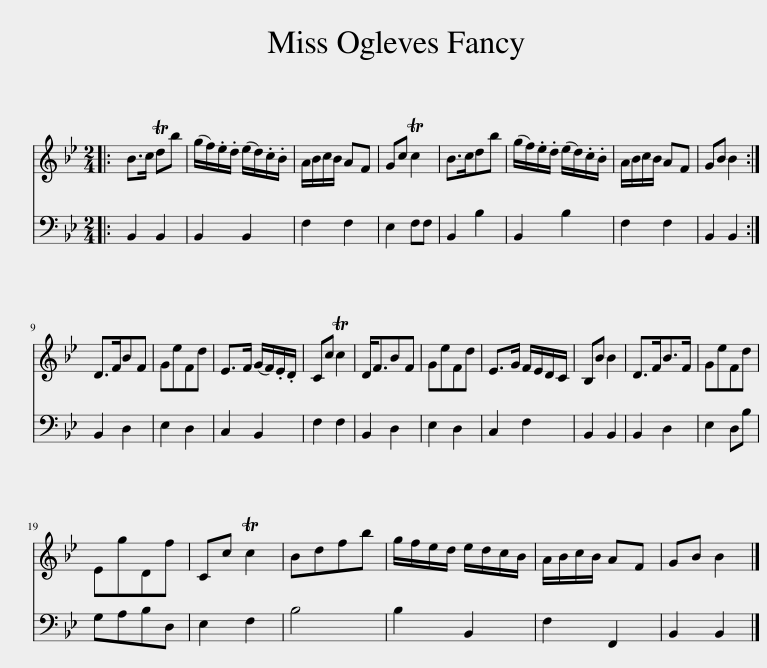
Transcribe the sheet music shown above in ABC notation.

X:1
%%score 1 2
L:1/8
M:2/4
I:linebreak $
K:Bb
V:1 treble
V:2 bass
V:1
|: B>c Tdb | (g/f/).e/.d/ (e/d/).c/.B/ | A/B/c/B/ AF | Gc Tc2 | B>cdb | %5
 (g/f/).e/.d/ (e/d/).c/.B/ | A/B/c/B/ AF | GB B2 :|$ D>FBF | GeFd | %10
 E>F (G/F/).E/.D/ | Cc Tc2 | D<FBF | GeFd | E>G F/E/D/C/ | %15
 B,B B2 | D>FB>F | GeFd |$ EgDf | Cc Tc2 | %20
 Bdfb | g/f/e/d/ e/d/c/B/ | A/B/c/B/ AF | GB B2 |] %24
V:2
|: B,,2 B,,2 | B,,2 B,,2 | F,2 F,2 | E,2 F,F, | B,,2 B,2 | %5
 B,,2 B,2 | F,2 F,2 | B,,2 B,,2 :|$ B,,2 D,2 | E,2 D,2 | %10
 C,2 B,,2 | F,2 F,2 | B,,2 D,2 | E,2 D,2 | C,2 F,2 | %15
 B,,2 B,,2 | B,,2 D,2 | E,2 D,B, |$ G,A,B,D, | E,2 F,2 | %20
 B,4 | B,2 B,,2 | F,2 F,,2 | B,,2 B,,2 |] %24
